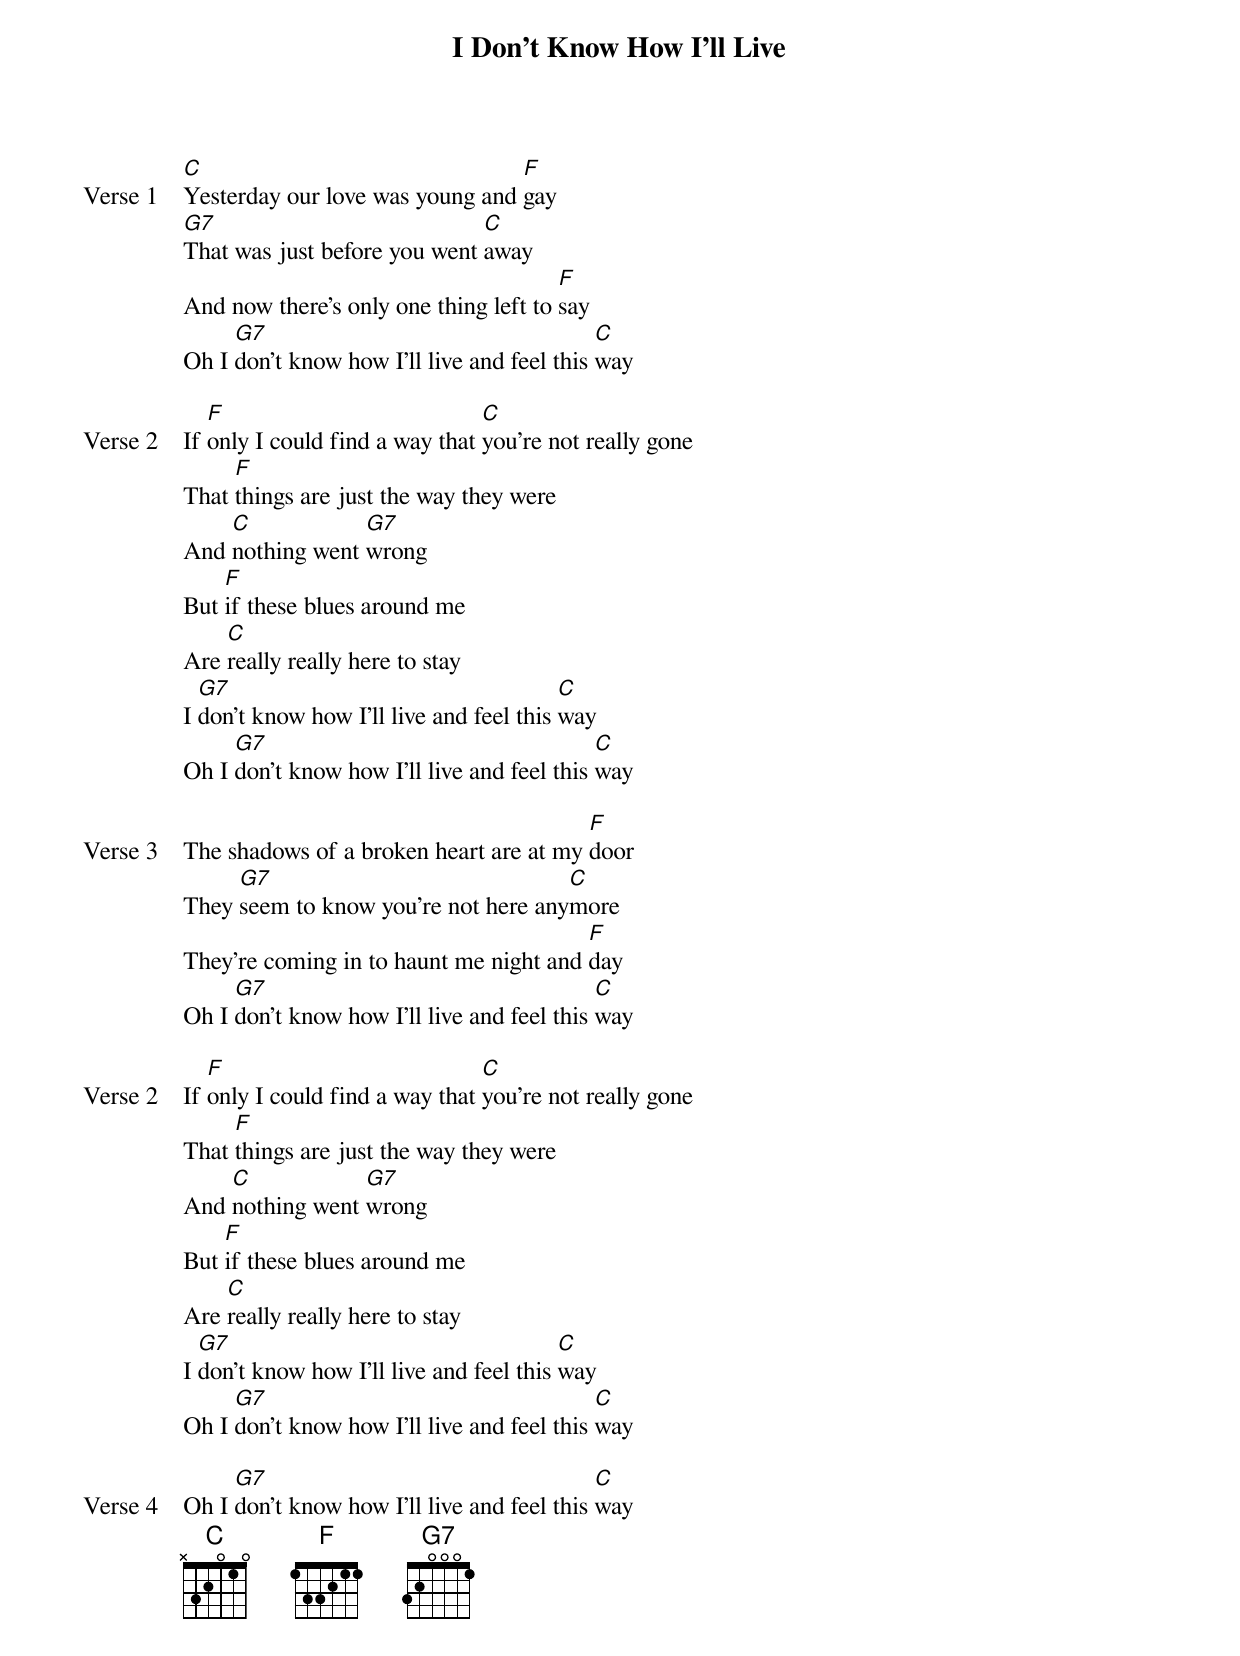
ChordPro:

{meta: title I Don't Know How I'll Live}
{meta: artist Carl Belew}
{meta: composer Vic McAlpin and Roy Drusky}
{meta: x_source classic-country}
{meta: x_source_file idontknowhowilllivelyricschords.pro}
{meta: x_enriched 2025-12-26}

{start_of_verse: Verse 1}
[C]Yesterday our love was young and [F]gay
[G7]That was just before you went [C]away
And now there's only one thing left to [F]say
Oh I [G7]don't know how I'll live and feel this [C]way
{end_of_verse}

{start_of_verse: Verse 2}
If [F]only I could find a way that [C]you're not really gone
That [F]things are just the way they were
And [C]nothing went [G7]wrong
But [F]if these blues around me
Are [C]really really here to stay
I [G7]don't know how I'll live and feel this [C]way
Oh I [G7]don't know how I'll live and feel this [C]way
{end_of_verse}

{start_of_verse: Verse 3}
The shadows of a broken heart are at my [F]door
They [G7]seem to know you're not here any[C]more
They're coming in to haunt me night and [F]day
Oh I [G7]don't know how I'll live and feel this [C]way
{end_of_verse}

{start_of_verse: Verse 2}
If [F]only I could find a way that [C]you're not really gone
That [F]things are just the way they were
And [C]nothing went [G7]wrong
But [F]if these blues around me
Are [C]really really here to stay
I [G7]don't know how I'll live and feel this [C]way
Oh I [G7]don't know how I'll live and feel this [C]way
{end_of_verse}

{start_of_verse: Verse 4}
Oh I [G7]don't know how I'll live and feel this [C]way
{end_of_verse}
